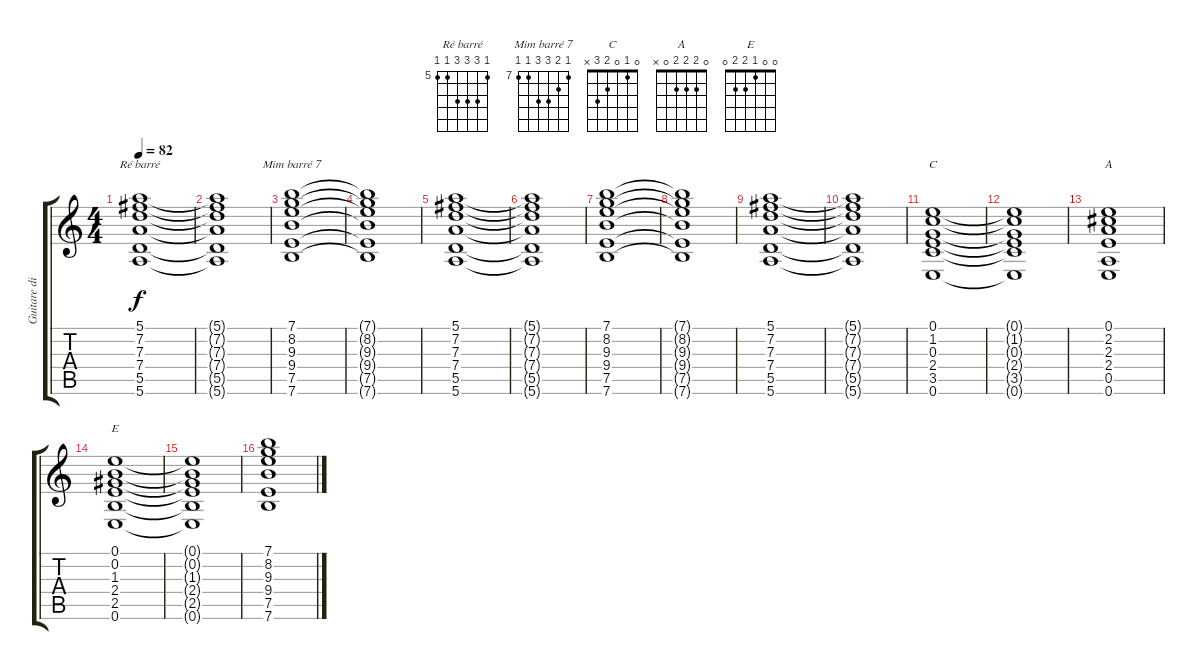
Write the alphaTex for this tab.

\track ("Guitare disto" "Guitare di") {instrument overdrivenguitar}
\staff {score tabs}
\tuning (E4 B3 G3 D3 A2 E2) {hide}
\chord ("Ré barré" 5 7 7 7 5 5) {firstfret 5}
\chord ("Mim barré 7" 7 8 9 9 7 7) {firstfret 7}
\chord ("C" 0 1 0 2 3 x)
\chord ("A" 0 2 2 2 0 x)
\chord ("E" 0 0 1 2 2 0)
\ts (4 4)
\tempo 82
\clef g2
\ks c
(5.1 7.2 7.3 7.4 5.5 5.6).1{ch "Ré barré" dy f} |
(5.1{t} 7.2{t} 7.3{t} 7.4{t} 5.5{t} 5.6{t}).1 |
(7.1 8.2 9.3 9.4 7.5 7.6).1{ch "Mim barré 7"} |
(7.1{t} 8.2{t} 9.3{t} 9.4{t} 7.5{t} 7.6{t}).1 |
(5.1 7.2 7.3 7.4 5.5 5.6).1 |
(5.1{t} 7.2{t} 7.3{t} 7.4{t} 5.5{t} 5.6{t}).1 |
(7.1 8.2 9.3 9.4 7.5 7.6).1 |
(7.1{t} 8.2{t} 9.3{t} 9.4{t} 7.5{t} 7.6{t}).1 |
(5.1 7.2 7.3 7.4 5.5 5.6).1 |
(5.1{t} 7.2{t} 7.3{t} 7.4{t} 5.5{t} 5.6{t}).1 |
(0.1 1.2 0.3 2.4 3.5 0.6).1{ch "C"} |
(0.1{t} 1.2{t} 0.3{t} 2.4{t} 3.5{t} 0.6{t}).1 |
(0.1 2.2 2.3 2.4 0.5 0.6).1{ch "A"} |
(0.1 0.2 1.3 2.4 2.5 0.6).1{ch "E"} |
(0.1{t} 0.2{t} 1.3{t} 2.4{t} 2.5{t} 0.6{t}).1 |
(7.1 8.2 9.3 9.4 7.5 7.6).1
